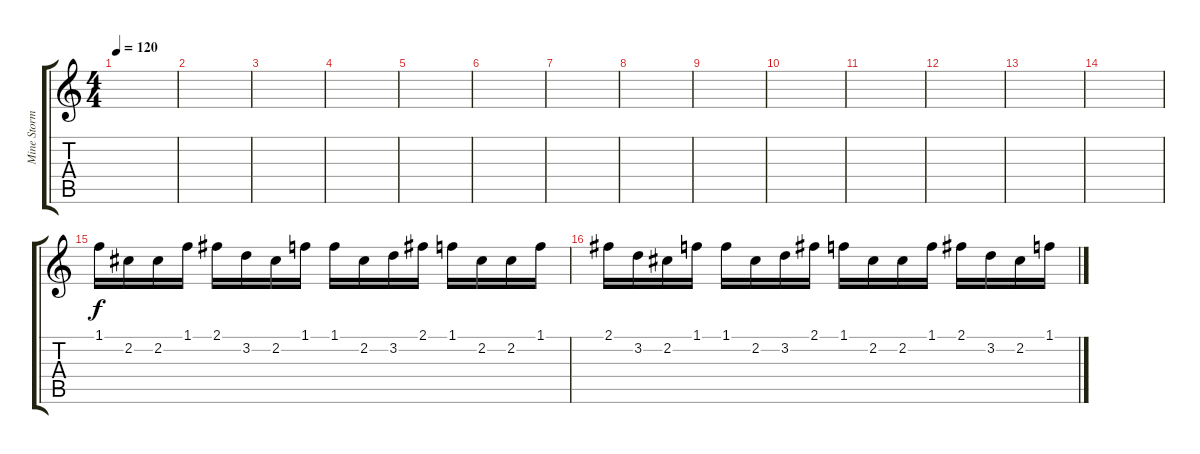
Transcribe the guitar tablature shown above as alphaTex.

\track ("Mine Storm" "Mine Storm") {instrument distortionguitar}
\staff {score tabs}
\tuning (E4 B3 G3 D3 A2 E2) {hide}
\ts (4 4)
\tempo 120
\clef g2
\ks c
|
|
|
|
|
|
|
|
|
|
|
|
|
|
1.1.16 2.2.16 2.2.16 1.1.16 2.1.16 3.2.16 2.2.16 1.1.16 1.1.16 2.2.16 3.2.16 2.1.16 1.1.16 2.2.16 2.2.16 1.1.16 |
2.1.16 3.2.16 2.2.16 1.1.16 1.1.16 2.2.16 3.2.16 2.1.16 1.1.16 2.2.16 2.2.16 1.1.16 2.1.16 3.2.16 2.2.16 1.1.16
